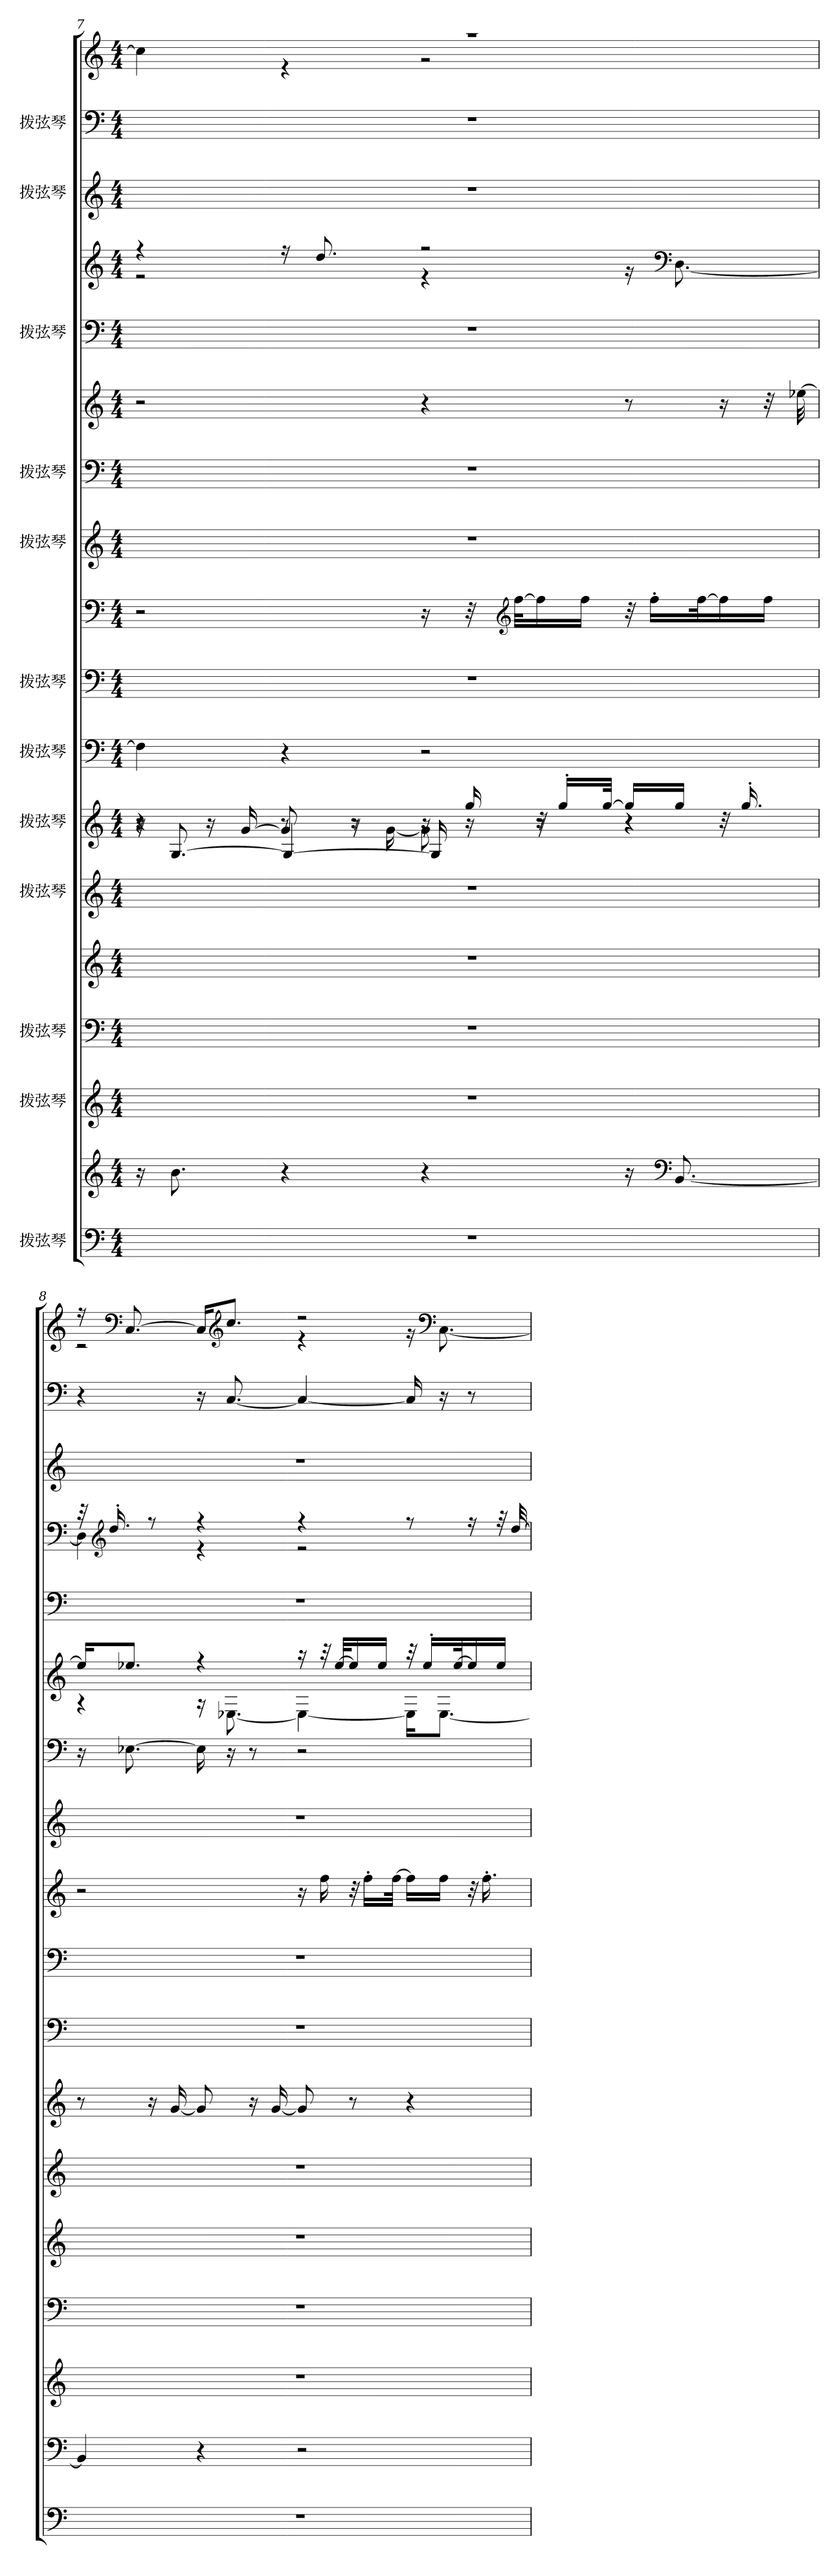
**kern	**kern	**kern	**kern	**kern	**kern	**kern	**kern	**kern	**kern	**kern	**kern	**kern	**kern	**kern	**kern	**kern	**kern
*part12	*part12	*part11	*part10	*part10	*part9	*part8	*part7	*part6	*part6	*part5	*part4	*part4	*part3	*part3	*part2	*part1	*part1
*staff18	*staff17	*staff16	*staff15	*staff14	*staff13	*staff12	*staff11	*staff10	*staff9	*staff8	*staff7	*staff6	*staff5	*staff4	*staff3	*staff2	*staff1
*I"拨弦琴	*	*I"拨弦琴	*I"拨弦琴	*	*I"拨弦琴	*I"拨弦琴	*I"拨弦琴	*I"拨弦琴	*	*I"拨弦琴	*I"拨弦琴	*	*I"拨弦琴	*	*I"拨弦琴	*I"拨弦琴	*
!!LO:PB:g=z
*clefF4	*clefG2	*clefG2	*clefF4	*clefG2	*clefG2	*clefG2	*clefF4	*clefF4	*clefF4	*clefG2	*clefF4	*clefG2	*clefF4	*clefG2	*clefG2	*clefF4	*clefG2
*k[]	*k[]	*k[]	*k[]	*k[]	*k[]	*k[]	*k[]	*k[]	*k[]	*k[]	*k[]	*k[]	*k[]	*k[]	*k[]	*k[]	*k[]
*M4/4	*M4/4	*M4/4	*M4/4	*M4/4	*M4/4	*M4/4	*M4/4	*M4/4	*M4/4	*M4/4	*M4/4	*M4/4	*M4/4	*M4/4	*M4/4	*M4/4	*M4/4
=7	=7	=7	=7	=7	=7	=7	=7	=7	=7	=7	=7	=7	=7	=7	=7	=7	=7
*	*	*	*	*	*	*^	*	*	*	*	*	*	*	*^	*	*	*^
*	*	*	*	*	*	*	*^	*	*	*	*	*	*	*	*	*	*	*	*	*
1r	16r	1r	1r	1r	1r	8r	4r	16r	4F#\]	1r	2r	1r	1r	2r	1r	4r	2r	1r	1r	1r	4cc\]
.	8.b\	.	.	.	.	.	.	[8.G/	.	.	.	.	.	.	.	.	.	.	.	.	.
.	.	.	.	.	.	16r	.	.	.	.	.	.	.	.	.	.	.	.	.	.	.
.	.	.	.	.	.	[16g/	.	.	.	.	.	.	.	.	.	.	.	.	.	.	.
.	4r	.	.	.	.	8g/]	8r	4G/_	4r	.	.	.	.	.	.	16r	.	.	.	.	4r
.	.	.	.	.	.	.	.	.	.	.	.	.	.	.	.	8.dd/	.	.	.	.	.
.	.	.	.	.	.	8r	16r	.	.	.	.	.	.	.	.	.	.	.	.	.	.
.	.	.	.	.	.	.	[16g\	.	.	.	.	.	.	.	.	.	.	.	.	.	.
.	4r	.	.	.	.	16r	8g\]	16G/]	2r	.	16r	.	.	4r	.	2r	4r	.	.	.	2r
.	.	.	.	.	.	16gg/	.	16r	.	.	32r	.	.	.	.	.	.	.	.	.	.
*	*	*	*	*	*	*	*	*	*	*	*clefG2	*	*	*	*	*	*	*	*	*	*
.	.	.	.	.	.	.	.	.	.	.	[32ff\KLL	.	.	.	.	.	.	.	.	.	.
.	.	.	.	.	.	32r	8r	8r	.	.	16ff\]	.	.	.	.	.	.	.	.	.	.
.	.	.	.	.	.	16gg'/LL	.	.	.	.	.	.	.	.	.	.	.	.	.	.	.
.	.	.	.	.	.	.	.	.	.	.	16ff\JJ	.	.	.	.	.	.	.	.	.	.
.	.	.	.	.	.	[32gg/JJk	.	.	.	.	.	.	.	.	.	.	.	.	.	.	.
.	16r	.	.	.	.	16gg/LL]	4r	4r	.	.	32r	.	.	8r	.	.	16r	.	.	.	.
.	.	.	.	.	.	.	.	.	.	.	16ff'\LL	.	.	.	.	.	.	.	.	.	.
*	*clefF4	*	*	*	*	*	*	*	*	*	*	*	*	*	*	*clefF4	*	*	*	*	*
.	[8.BB/	.	.	.	.	16gg/JJ	.	.	.	.	.	.	.	.	.	.	[8.D\	.	.	.	.
.	.	.	.	.	.	.	.	.	.	.	[32ff\K	.	.	.	.	.	.	.	.	.	.
.	.	.	.	.	.	32r	.	.	.	.	16ff\]	.	.	16r	.	.	.	.	.	.	.
.	.	.	.	.	.	16.gg'/	.	.	.	.	.	.	.	.	.	.	.	.	.	.	.
.	.	.	.	.	.	.	.	.	.	.	16ff\JJ	.	.	32r	.	.	.	.	.	.	.
.	.	.	.	.	.	.	.	.	.	.	.	.	.	[32ee-X\	.	.	.	.	.	.	.
*	*	*	*	*	*	*v	*v	*v	*	*	*	*	*	*	*	*	*	*	*	*	*
!!LO:PB:g=z	!!
=8	=8	=8	=8	=8	=8	=8	=8	=8	=8	=8	=8	=8	=8	=8	=8	=8	=8	=8	=8
*	*	*	*	*	*	*	*	*	*	*	*	*^	*	*	*	*	*	*	*
1r	4BB/]	1r	1r	1r	1r	8r	1r	1r	2r	1r	16r	16ee-/KL]	4r	1r	32r	4D\]	1r	4r	16r	2r
*	*	*	*	*	*	*	*	*	*	*	*	*	*	*	*clefG2	*	*	*	*	*
.	.	.	.	.	.	.	.	.	.	.	.	.	.	.	16.dd'/	.	.	.	.	.
*	*	*	*	*	*	*	*	*	*	*	*	*	*	*	*	*	*	*	*clefF4	*
.	.	.	.	.	.	.	.	.	.	.	[8.E-X\	8.ee-X/J	.	.	.	.	.	.	[8.C/	.
.	.	.	.	.	.	16r	.	.	.	.	.	.	.	.	8r	.	.	.	.	.
.	.	.	.	.	.	[16g/	.	.	.	.	.	.	.	.	.	.	.	.	.	.
.	4r	.	.	.	.	8g/]	.	.	.	.	16E-\]	4r	16r	.	4r	4r	.	16r	16C/KL]	.
*	*	*	*	*	*	*	*	*	*	*	*	*	*	*	*	*	*	*	*clefG2	*
.	.	.	.	.	.	.	.	.	.	.	16r	.	[8.E-X\	.	.	.	.	[8.C/	8.cc/J	.
.	.	.	.	.	.	16r	.	.	.	.	8r	.	.	.	.	.	.	.	.	.
.	.	.	.	.	.	[16g/	.	.	.	.	.	.	.	.	.	.	.	.	.	.
.	2r	.	.	.	.	8g/]	.	.	16r	.	2r	16r	4E-\_	.	4r	2r	.	4C/_	2r	4r
.	.	.	.	.	.	.	.	.	16ff\	.	.	32r	.	.	.	.	.	.	.	.
.	.	.	.	.	.	.	.	.	.	.	.	[32ee-/KLL	.	.	.	.	.	.	.	.
.	.	.	.	.	.	8r	.	.	32r	.	.	16ee-/]	.	.	.	.	.	.	.	.
.	.	.	.	.	.	.	.	.	16ff'\LL	.	.	.	.	.	.	.	.	.	.	.
.	.	.	.	.	.	.	.	.	.	.	.	16ee-/JJ	.	.	.	.	.	.	.	.
.	.	.	.	.	.	.	.	.	[32ff\JJk	.	.	.	.	.	.	.	.	.	.	.
.	.	.	.	.	.	4r	.	.	16ff\LL]	.	.	32r	16E-\KL]	.	8r	.	.	16C/]	.	16r
.	.	.	.	.	.	.	.	.	.	.	.	16ee-'/LL	.	.	.	.	.	.	.	.
*	*	*	*	*	*	*	*	*	*	*	*	*	*	*	*	*	*	*	*clefF4	*
.	.	.	.	.	.	.	.	.	16ff\JJ	.	.	.	[8.E-\J	.	.	.	.	16r	.	[8.C\
.	.	.	.	.	.	.	.	.	.	.	.	[32ee-/K	.	.	.	.	.	.	.	.
.	.	.	.	.	.	.	.	.	32r	.	.	16ee-/]	.	.	16r	.	.	8r	.	.
.	.	.	.	.	.	.	.	.	16.ff'\	.	.	.	.	.	.	.	.	.	.	.
.	.	.	.	.	.	.	.	.	.	.	.	16ee-/JJ	.	.	32r	.	.	.	.	.
.	.	.	.	.	.	.	.	.	.	.	.	.	.	.	[32dd/	.	.	.	.	.
*	*	*	*	*	*	*	*	*	*	*	*	*v	*v	*	*v	*v	*	*	*v	*v
=	=	=	=	=	=	=	=	=	=	=	=	=	=	=	=	=	=
*-	*-	*-	*-	*-	*-	*-	*-	*-	*-	*-	*-	*-	*-	*-	*-	*-	*-
